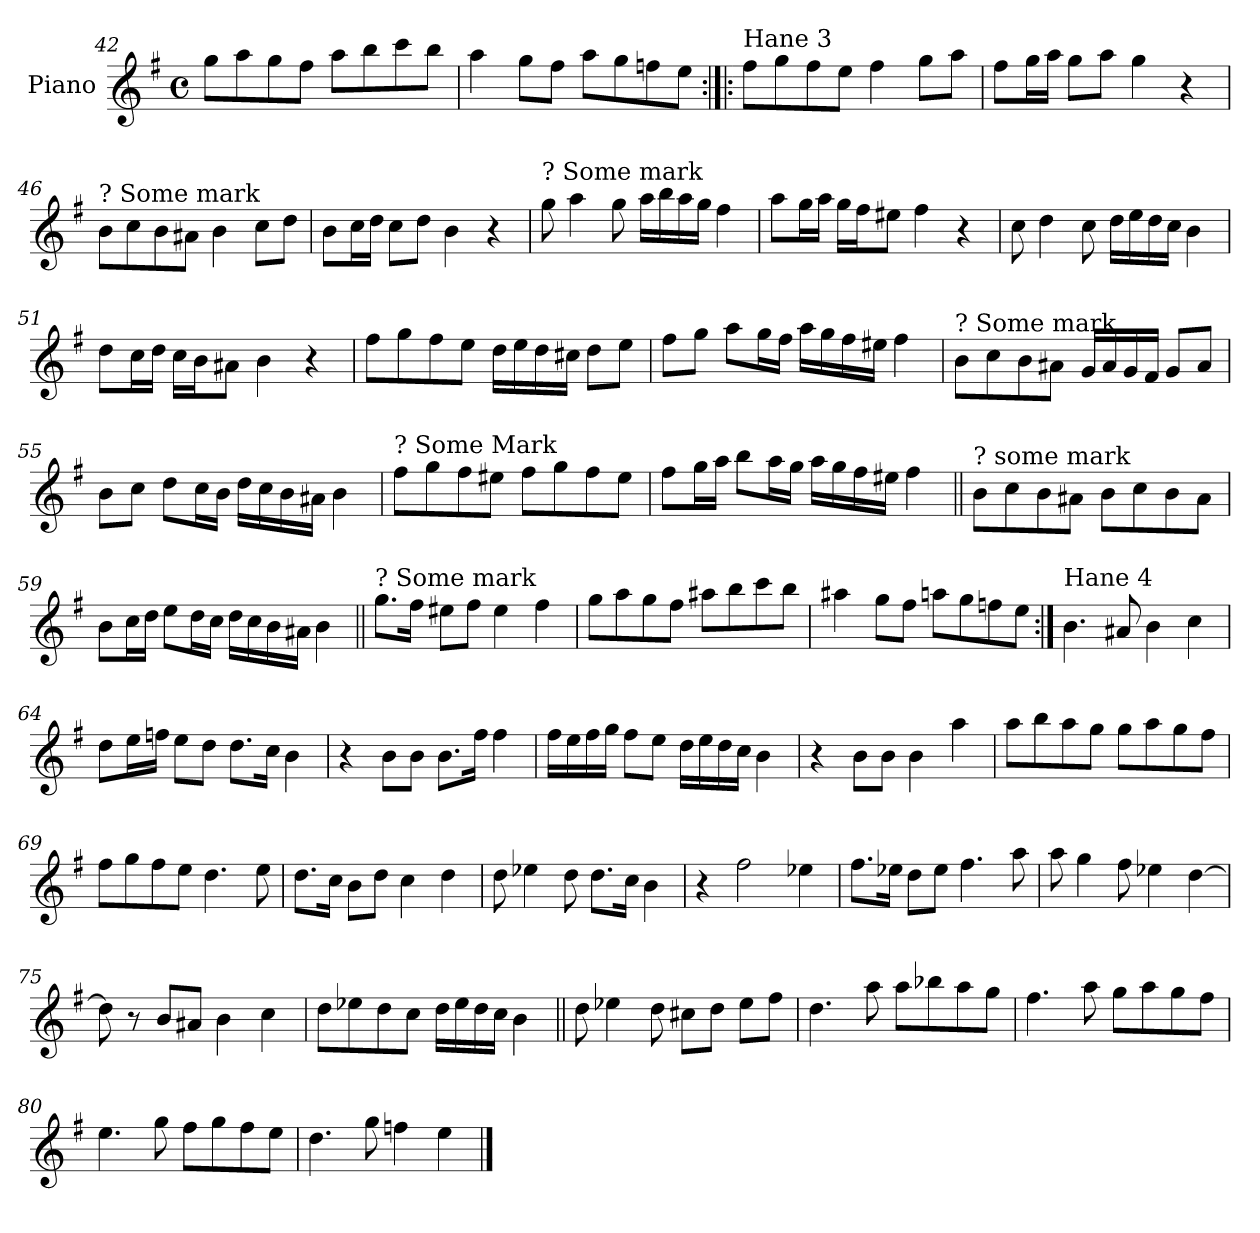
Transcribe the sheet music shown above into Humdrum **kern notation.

**kern
*part1
*staff1
*I"Piano
*I'Pno.
*clefG2
*k[f#]
*M4/4
*met(c)
=42
8gg\L
8aa\
8gg\
8ff#\J
8aa\L
8bb\
8ccc\
8bb\J
=43
4aa\
8gg\L
8ff#\J
8aa\L
8gg\
8ffn\
8ee\J
!!LO:LB:g=z
=44:|!|:
!LO:TX:a:t=Hane 3
8ff#\L
8gg\
8ff#\
8ee\J
4ff#\
8gg\L
8aa\J
=45
8ff#\L
16gg\L
16aa\JJ
8gg\L
8aa\J
4gg\
4r
=46
!LO:TX:a:t=? Some mark
8b\L
8cc\
8b\
8a#X\J
4b\
8cc\L
8dd\J
=47
8b\L
16cc\L
16dd\JJ
8cc\L
8dd\J
4b\
4r
=48
!LO:TX:a:t=? Some mark
8gg\
4aa\
8gg\
16aa\LL
16bb\
16aa\
16gg\JJ
4ff#\
!!LO:LB:g=z
=49
8aa\L
16gg\L
16aa\JJ
16gg\LL
16ff#\J
8ee#X\J
4ff#\
4r
=50
8cc\
4dd\
8cc\
16dd\LL
16ee\
16dd\
16cc\JJ
4b\
=51
8dd\L
16cc\L
16dd\JJ
16cc\LL
16b\J
8a#X\J
4b\
4r
=52
8ff#\L
8gg\
8ff#\
8ee\J
16dd\LL
16ee\
16dd\
16cc#X\JJ
8dd\L
8ee\J
!!LO:LB:g=z
=53
8ff#\L
8gg\J
8aa\L
16gg\L
16ff#\JJ
16aa\LL
16gg\
16ff#\
16ee#X\JJ
4ff#\
=54
!LO:TX:a:t=? Some mark
8b\L
8cc\
8b\
8a#X\J
16g/LL
16a#/
16g/
16f#/JJ
8g/L
8a#/J
=55
8b\L
8cc\J
8dd\L
16cc\L
16b\JJ
16dd\LL
16cc\
16b\
16a#X\JJ
4b\
=56
!LO:TX:a:t=? Some Mark
8ff#\L
8gg\
8ff#\
8ee#X\J
8ff#\L
8gg\
8ff#\
8ee#\J
!!LO:LB:g=z
=57
8ff#\L
16gg\L
16aa\JJ
8bb\L
16aa\L
16gg\JJ
16aa\LL
16gg\
16ff#\
16ee#X\JJ
4ff#\
=58||
!LO:TX:a:t=? some mark
8b\L
8cc\
8b\
8a#X\J
8b\L
8cc\
8b\
8a#\J
=59
8b\L
16cc\L
16dd\JJ
8ee\L
16dd\L
16cc\JJ
16dd\LL
16cc\
16b\
16a#X\JJ
4b\
=60||
!LO:TX:a:t=? Some mark
8.gg\L
16ff#\Jk
8ee#X\L
8ff#\J
4ee#\
4ff#\
!!LO:LB:g=z
=61
8gg\L
8aa\
8gg\
8ff#\J
8aa#X\L
8bb\
8ccc\
8bb\J
=62
4aa#X\
8gg\L
8ff#\J
8aan\L
8gg\
8ffn\
8ee\J
=63:|!
!LO:TX:a:t=Hane 4
4.b\
8a#X/
4b\
4cc\
=64
8dd\L
16ee\L
16ffn\JJ
8ee\L
8dd\J
8.dd\L
16cc\Jk
4b\
=65
4r
8b\L
8b\J
8.b\L
16ff#\Jk
4ff#\
!!LO:LB:g=z
=66
16ff#\LL
16ee\
16ff#\
16gg\JJ
8ff#\L
8ee\J
16dd\LL
16ee\
16dd\
16cc\JJ
4b\
=67
4r
8b\L
8b\J
4b\
4aa\
=68
8aa\L
8bb\
8aa\
8gg\J
8gg\L
8aa\
8gg\
8ff#\J
=69
8ff#\L
8gg\
8ff#\
8ee\J
4.dd\
8ee\
=70
8.dd\L
16cc\Jk
8b\L
8dd\J
4cc\
4dd\
!!LO:LB:g=z
=71
8dd\
4ee-X\
8dd\
8.dd\L
16cc\Jk
4b\
=72
4r
2ff#\
4ee-X\
=73
8.ff#\L
16ee-X\Jk
8dd\L
8ee-\J
4.ff#\
8aa\
=74
8aa\
4gg\
8ff#\
4ee-X\
[4dd\
=75
8dd\]
8r
8b/L
8a#X/J
4b\
4cc\
=76
8dd\L
8ee-X\
8dd\
8cc\J
16dd\LL
16ee-\
16dd\
16cc\JJ
4b\
!!LO:LB:g=z
=77||
8dd\
4ee-X\
8dd\
8cc#X\L
8dd\J
8ee-\L
8ff#\J
=78
4.dd\
8aa\
8aa\L
8bb-X\
8aa\
8gg\J
=79
4.ff#\
8aa\
8gg\L
8aa\
8gg\
8ff#\J
=80
4.ee\
8gg\
8ff#\L
8gg\
8ff#\
8ee\J
=81
4.dd\
8gg\
4ffn\
4ee\
==
*-
